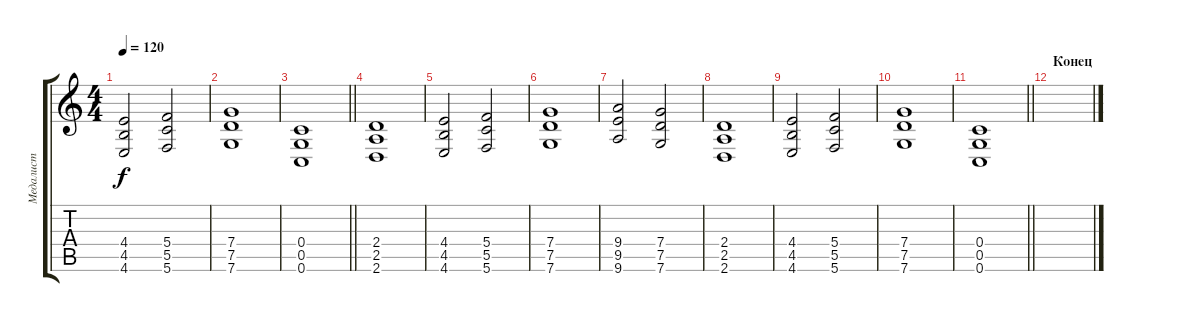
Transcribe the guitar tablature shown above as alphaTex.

\track ("Медалист" "Медалист") {instrument distortionguitar}
\staff {score tabs}
\tuning (D4 A3 F3 C3 G2 C2) {hide}
\ts (4 4)
\tempo 120
\clef g2
\ks c
(4.4 4.5 4.6).2{dy f} (5.4 5.5 5.6).2 |
(7.4 7.5 7.6).1 |
\barLineRight lightlight
(0.4 0.5 0.6).1 |
(2.4 2.5 2.6).1 |
(4.4 4.5 4.6).2 (5.4 5.5 5.6).2 |
(7.4 7.5 7.6).1 |
(9.4 9.5 9.6).2 (7.4 7.5 7.6).2 |
(2.4 2.5 2.6).1 |
(4.4 4.5 4.6).2 (5.4 5.5 5.6).2 |
(7.4 7.5 7.6).1 |
\barLineRight lightlight
(0.4 0.5 0.6).1 |
\section ("" "Конец")
